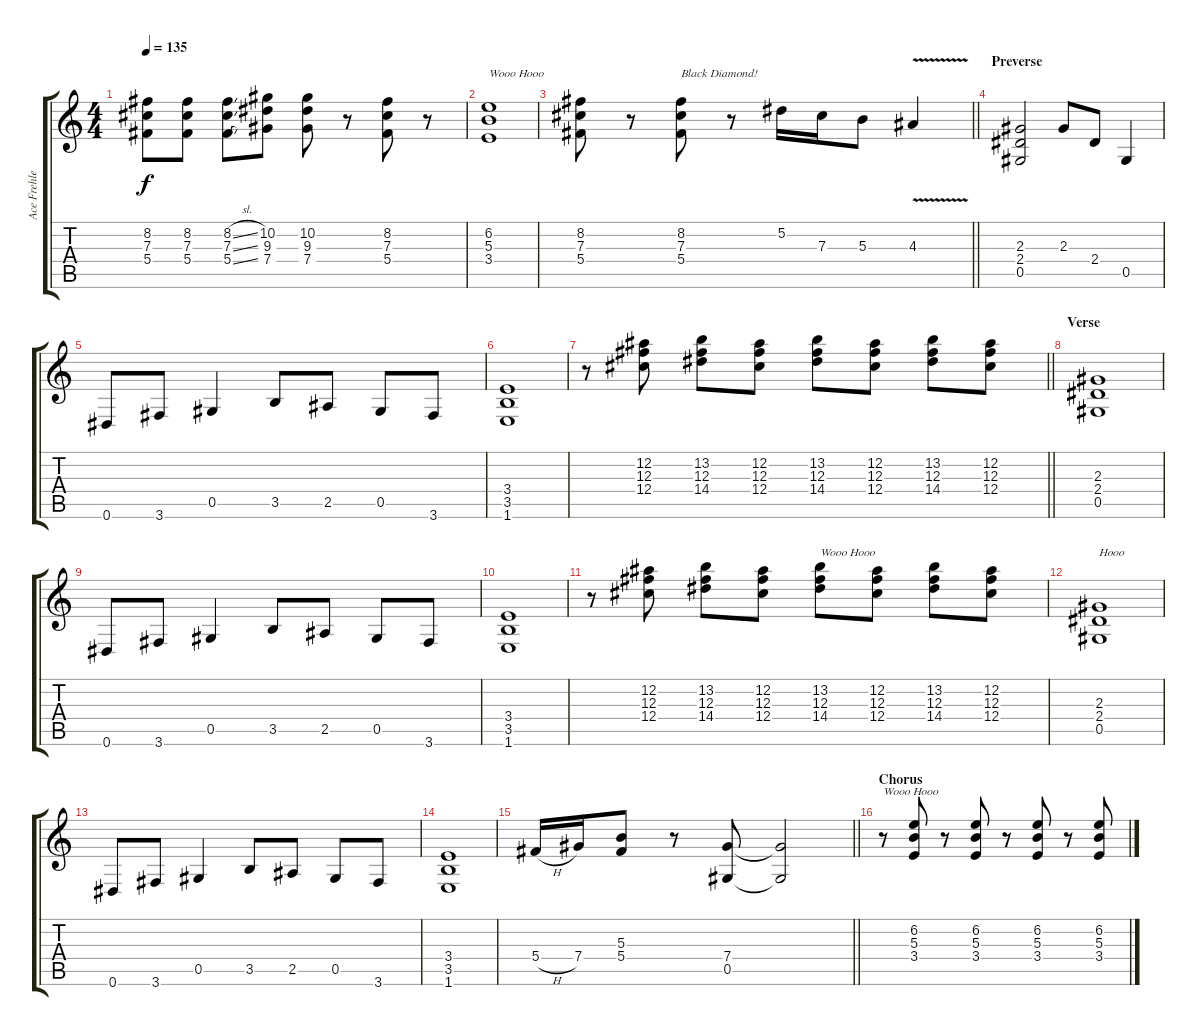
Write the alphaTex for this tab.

\track ("Ace Frehley" "Ace Frehle") {instrument overdrivenguitar}
\staff {score tabs}
\tuning (Eb4 Bb3 Gb3 Db3 Ab2 Eb2) {hide}
\ts (4 4)
\tempo 135
\clef g2
\ks c
(8.2 7.3 5.4).8{dy f} (8.2 7.3 5.4).8 (8.2{sl} 7.3{sl} 5.4{sl}).8 (10.2 9.3 7.4).8 (10.2 9.3 7.4).8 r.8 (8.2 7.3 5.4).8 r.8 |
(6.2 5.3 3.4).1{txt "Wooo Hooo"} |
\barLineRight lightlight
(8.2 7.3 5.4).8 r.8 (8.2 7.3 5.4).8{txt "Black Diamond!"} r.8 5.2.16 7.3.16 5.3.8 4.3{v}.4 |
\section ("" "Preverse")
(2.3 2.4 0.5).2 2.3.8 2.4.8 0.5.4 |
0.6.8 3.6.8 0.5.4 3.5.8 2.5.8 0.5.8 3.6.8 |
(3.4 3.5 1.6).1 |
\barLineRight lightlight
r.8 (12.2 12.3 12.4).8 (13.2 12.3 14.4).8 (12.2 12.3 12.4).8 (13.2 12.3 14.4).8 (12.2 12.3 12.4).8 (13.2 12.3 14.4).8 (12.2 12.3 12.4).8 |
\section ("" "Verse")
(2.3 2.4 0.5).1 |
0.6.8 3.6.8 0.5.4 3.5.8 2.5.8 0.5.8 3.6.8 |
(3.4 3.5 1.6).1 |
r.8 (12.2 12.3 12.4).8 (13.2 12.3 14.4).8 (12.2 12.3 12.4).8 (13.2 12.3 14.4).8{txt "Wooo Hooo"} (12.2 12.3 12.4).8 (13.2 12.3 14.4).8 (12.2 12.3 12.4).8 |
(2.3 2.4 0.5).1{txt "Hooo"} |
0.6.8 3.6.8 0.5.4 3.5.8 2.5.8 0.5.8 3.6.8 |
(3.4 3.5 1.6).1 |
\barLineRight lightlight
5.4{h}.16 7.4.16 (5.3 5.4).8 r.8 (7.4 0.5).8 (7.4{t} 0.5{t}).2 |
\section ("" "Chorus")
r.8{txt "Wooo Hooo"} (6.2 5.3 3.4).8 r.8 (6.2 5.3 3.4).8 r.8 (6.2 5.3 3.4).8 r.8 (6.2 5.3 3.4).8
